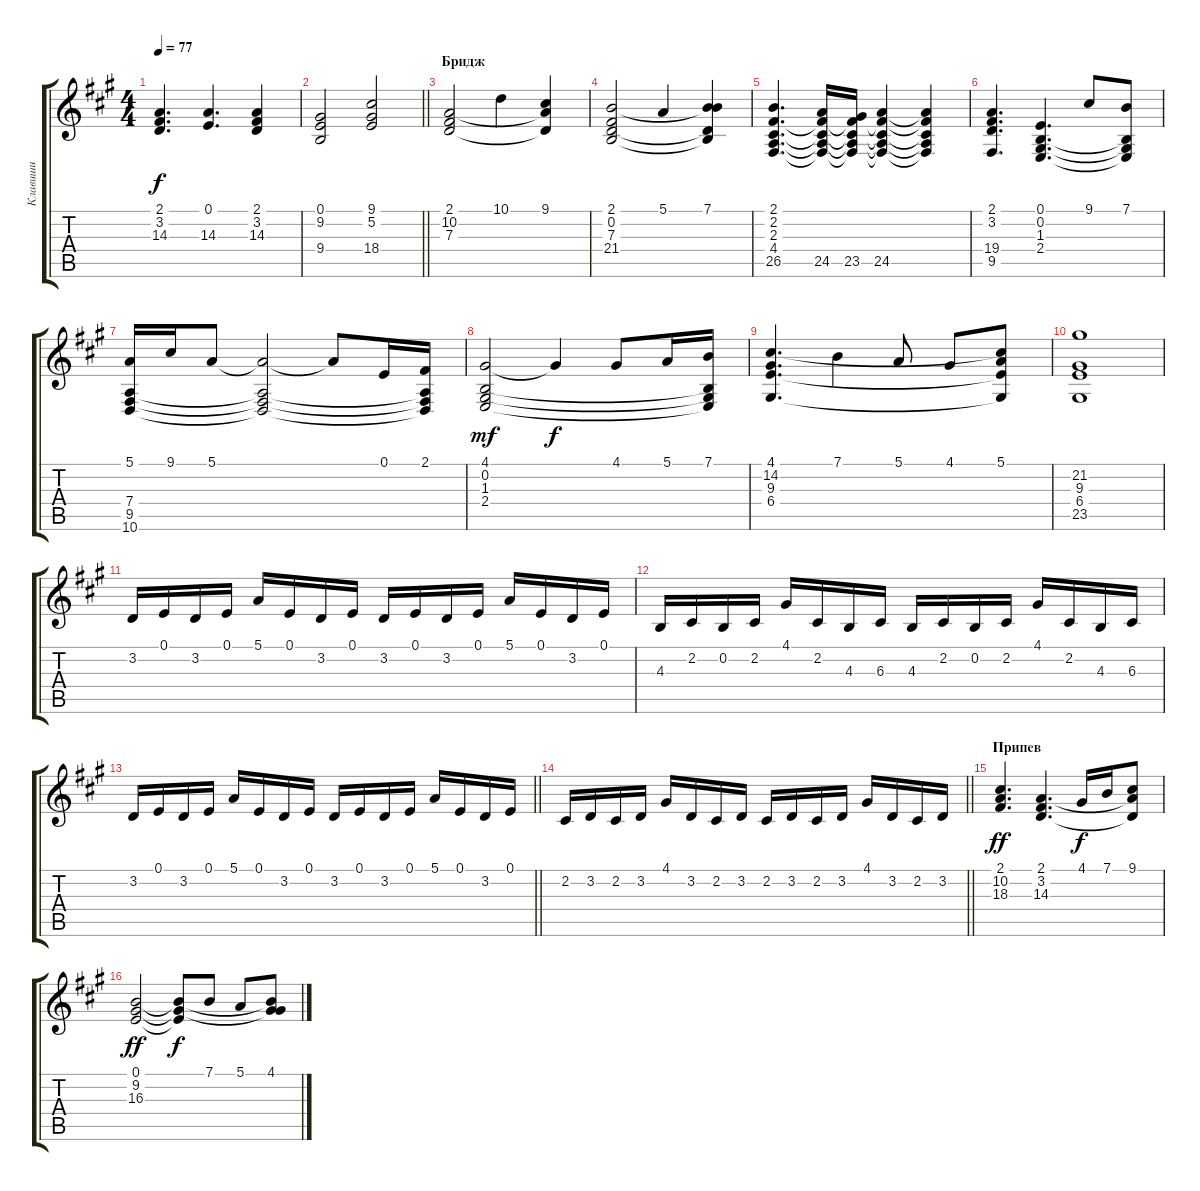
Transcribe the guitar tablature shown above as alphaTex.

\track ("Клавиши" "Клавиши") {instrument stringensemble1}
\staff {score tabs}
\tuning (E4 B3 G3 D3 A2 E2) {hide}
\ts (4 4)
\tempo 77
\clef g2
\ks f#minor
(2.1 3.2 14.3).4{d dy f} (0.1 14.3).4{d} (2.1 3.2 14.3).4 |
\barLineRight lightlight
(0.1 9.2 9.4).2 (9.1 5.2 18.4).2 |
\section ("" "Бридж")
(2.1 10.2 7.3).2 10.1.4 (9.1 10.2{t} 7.3{t}).4 |
(2.1 0.2 7.3 21.4).2 5.1.4 (7.1 0.2{t} 7.3{t} 21.4{t}).4 |
(2.1 2.2 2.3 4.4 26.5).4{d} (2.1{t} 2.2{t} 2.3{t} 4.4{t} 24.5).16 (2.1{t} 2.2{t} 2.3{t} 4.4{t} 23.5).16 (2.1{t} 2.2{t} 2.3{t} 4.4{t} 24.5).4 (2.1{t} 2.2{t} 2.3{t} 4.4{t} 24.5{t}).4 |
(2.1 3.2 19.4 9.5).4{d} (0.1 0.2 1.3 2.4).4{d} 9.1.8 (7.1 0.2{t} 1.3{t} 2.4{t}).8 |
(5.1 7.4 9.5 10.6).16 9.1.16 5.1.8 (5.1{t} 7.4{t} 9.5{t} 10.6{t}).2 5.1{t}.8 0.1.16 (2.1 7.4{t} 9.5{t} 10.6{t}).16 |
(4.1 0.2 1.3 2.4).2{dy mf} 4.1{t}.4{dy f} 4.1.8 5.1.16 (7.1 0.2{t} 1.3{t} 2.4{t}).16 |
(4.1 14.2 9.3 6.4).4{d} 7.1.4 5.1.8 4.1.8 (5.1 14.2{t} 9.3{t} 6.4{t}).8 |
(21.2 9.3 6.4 23.5).1 |
3.2.16{volume 10 instrument acousticgrandpiano} 0.1.16 3.2.16 0.1.16 5.1.16 0.1.16 3.2.16 0.1.16 3.2.16 0.1.16 3.2.16 0.1.16 5.1.16 0.1.16 3.2.16 0.1.16 |
4.3.16{volume 10} 2.2.16 0.2.16 2.2.16 4.1.16 2.2.16 4.3.16 6.3.16 4.3.16{volume 10} 2.2.16 0.2.16 2.2.16 4.1.16 2.2.16 4.3.16 6.3.16 |
\barLineRight lightlight
3.2.16{volume 10} 0.1.16 3.2.16 0.1.16 5.1.16 0.1.16 3.2.16 0.1.16 3.2.16 0.1.16 3.2.16 0.1.16 5.1.16 0.1.16 3.2.16 0.1.16 |
\barLineRight lightlight
2.2.16{volume 10} 3.2.16 2.2.16 3.2.16 4.1.16 3.2.16 2.2.16 3.2.16 2.2.16{volume 10} 3.2.16 2.2.16 3.2.16 4.1.16 3.2.16 2.2.16 3.2.16 |
\section ("" "Припев")
(2.1 10.2 18.3).4{d dy ff instrument stringensemble1} (2.1 3.2 14.3).4{d} 4.1.16{dy f} 7.1.16 (9.1 3.2{t} 14.3{t}).8 |
(0.1 9.2 16.3).2{dy ff} (0.1{t} 9.2{t} 16.3{t}).8{dy f} 7.1.8 5.1.8 (4.1 9.2{t} 16.3{t}).8
